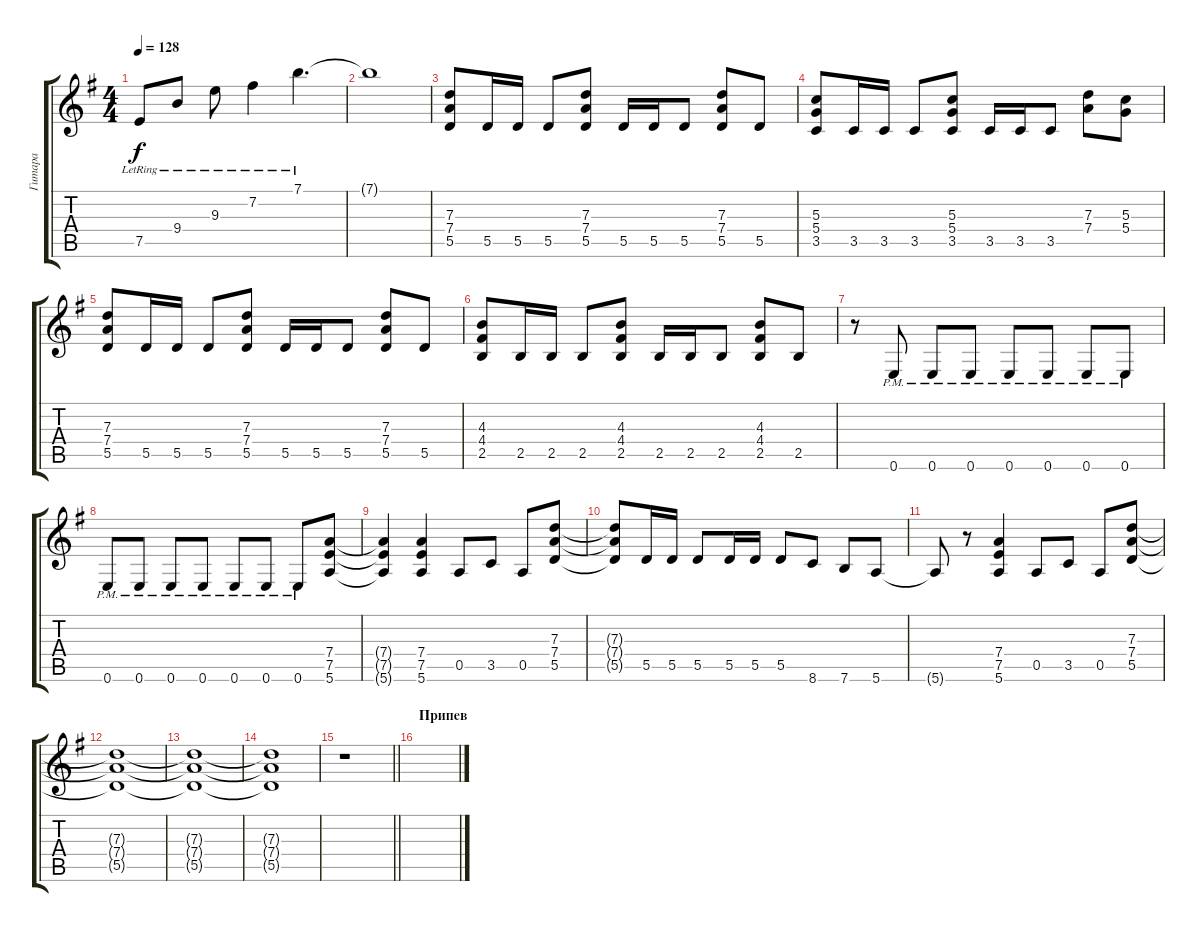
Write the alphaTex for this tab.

\track ("Гитара" "Гитара") {instrument distortionguitar}
\staff {score tabs}
\tuning (E4 B3 G3 D3 A2 E2) {hide}
\ts (4 4)
\tempo 128
\clef g2
\ks g
7.5{lr}.8{dy f} 9.4{lr}.8 9.3{lr}.8 7.2{lr}.4 7.1{lr}.4{d} |
7.1{t}.1 |
(7.3 7.4 5.5).8{instrument distortionguitar} 5.5.16 5.5.16 5.5.8 (7.3 7.4 5.5).8 5.5.16 5.5.16 5.5.8 (7.3 7.4 5.5).8 5.5.8 |
(5.3 5.4 3.5).8 3.5.16 3.5.16 3.5.8 (5.3 5.4 3.5).8 3.5.16 3.5.16 3.5.8 (7.3 7.4).8 (5.3 5.4).8 |
(7.3 7.4 5.5).8 5.5.16 5.5.16 5.5.8 (7.3 7.4 5.5).8 5.5.16 5.5.16 5.5.8 (7.3 7.4 5.5).8 5.5.8 |
(4.3 4.4 2.5).8 2.5.16 2.5.16 2.5.8 (4.3 4.4 2.5).8 2.5.16 2.5.16 2.5.8 (4.3 4.4 2.5).8 2.5.8 |
r.8 0.6{pm}.8 0.6{pm}.8 0.6{pm}.8 0.6{pm}.8 0.6{pm}.8 0.6{pm}.8 0.6{pm}.8 |
0.6{pm}.8 0.6{pm}.8 0.6{pm}.8 0.6{pm}.8 0.6{pm}.8 0.6{pm}.8 0.6{pm}.8 (7.4 7.5 5.6).8 |
(7.4{t} 7.5{t} 5.6{t}).4 (7.4 7.5 5.6).4 0.5.8 3.5.8 0.5.8 (7.3 7.4 5.5).8 |
(7.3{t} 7.4{t} 5.5{t}).8 5.5.16 5.5.16 5.5.8 5.5.16 5.5.16 5.5.8 8.6.8 7.6.8 5.6.8 |
5.6{t}.8 r.8 (7.4 7.5 5.6).4 0.5.8 3.5.8 0.5.8 (7.3 7.4 5.5).8 |
(7.3{t} 7.4{t} 5.5{t}).1 |
(7.3{t} 7.4{t} 5.5{t}).1 |
(7.3{t} 7.4{t} 5.5{t}).1 |
\barLineRight lightlight
r.1 |
\section ("" "Припев")
